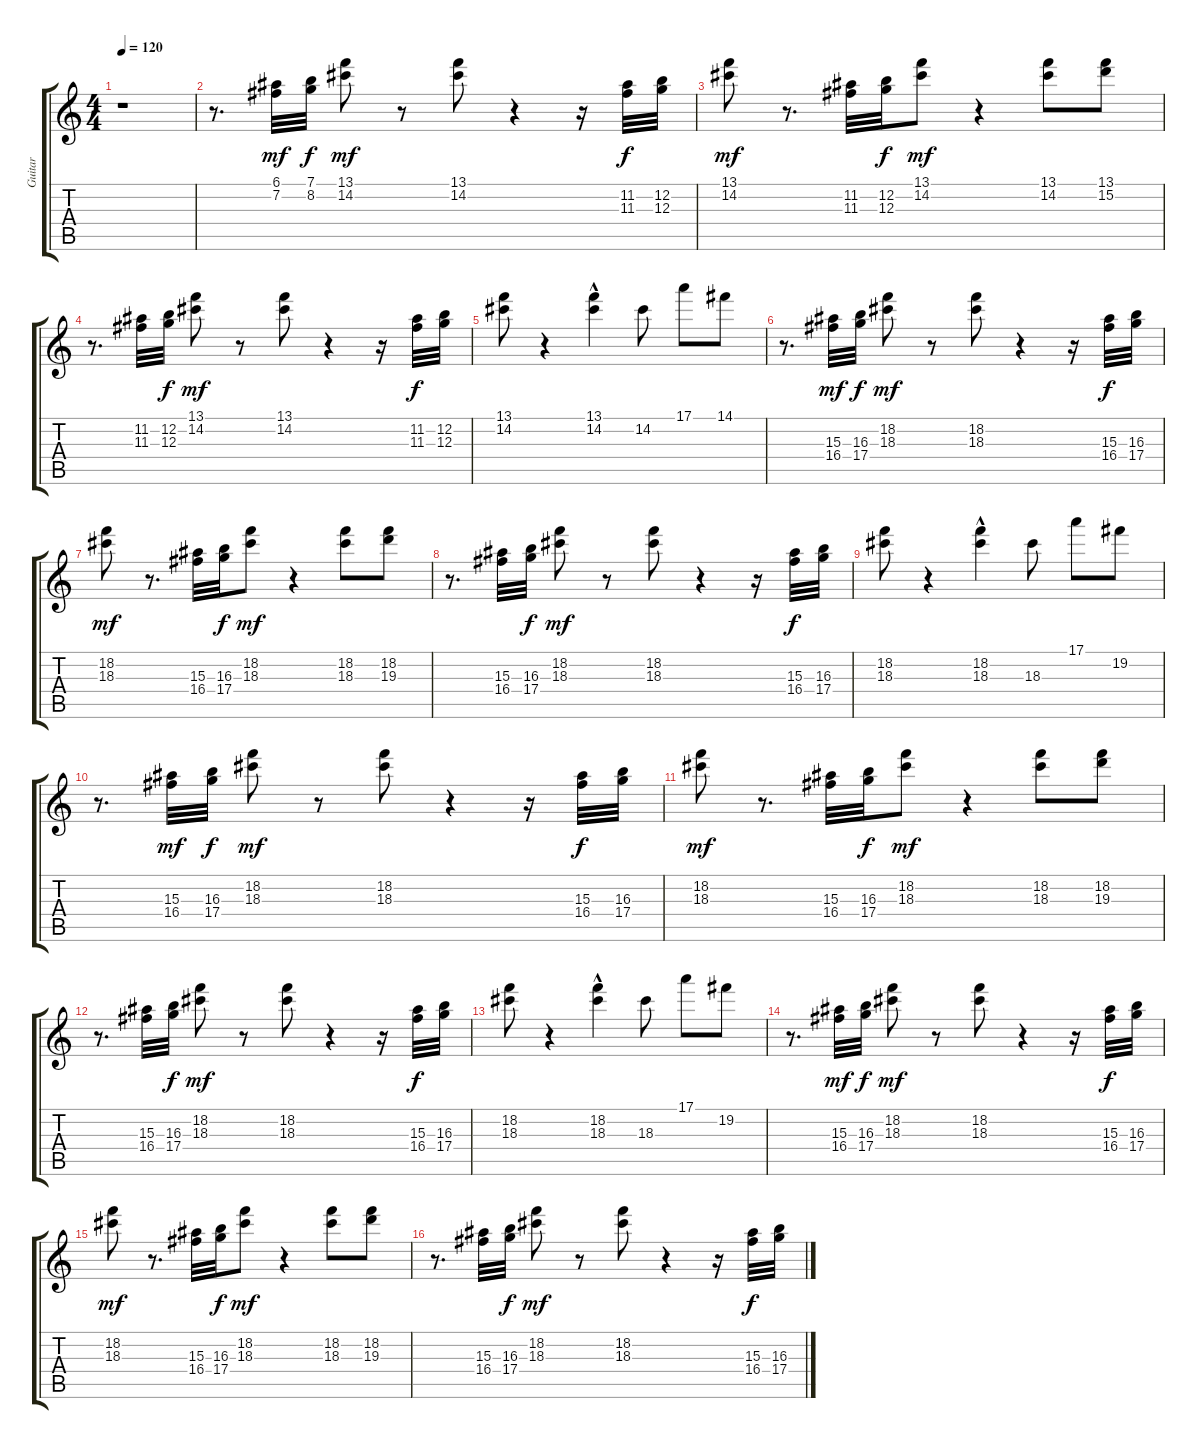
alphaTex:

\track ("Guitar" "Guitar") {instrument distortionguitar}
\staff {score tabs}
\tuning (E4 B3 G3 D3 A2 E2) {hide}
\ts (4 4)
\tempo 120
\clef g2
\ks c
r.1{dy f} |
r.8{d} (6.1 7.2).32{dy mf} (7.1 8.2).32{dy f} (13.1 14.2).8{dy mf} r.8 (13.1 14.2).8 r.4 r.16 (11.2 11.3).32{dy f} (12.2 12.3).32 |
(13.1 14.2).8{dy mf} r.8{d} (11.2 11.3).32 (12.2 12.3).32{dy f} (13.1 14.2).8{dy mf} r.4 (13.1 14.2).8 (13.1 15.2).8 |
r.8{d} (11.2 11.3).32 (12.2 12.3).32{dy f} (13.1 14.2).8{dy mf} r.8 (13.1 14.2).8 r.4 r.16 (11.2 11.3).32{dy f} (12.2 12.3).32 |
(13.1 14.2).8 r.4 (13.1{hac} 14.2).4 14.2.8 17.1.8 14.1.8 |
r.8{d} (15.3 16.4).32{dy mf} (16.3 17.4).32{dy f} (18.2 18.3).8{dy mf} r.8 (18.2 18.3).8 r.4 r.16 (15.3 16.4).32{dy f} (16.3 17.4).32 |
(18.2 18.3).8{dy mf} r.8{d} (15.3 16.4).32 (16.3 17.4).32{dy f} (18.2 18.3).8{dy mf} r.4 (18.2 18.3).8 (18.2 19.3).8 |
r.8{d} (15.3 16.4).32 (16.3 17.4).32{dy f} (18.2 18.3).8{dy mf} r.8 (18.2 18.3).8 r.4 r.16 (15.3 16.4).32{dy f} (16.3 17.4).32 |
(18.2 18.3).8 r.4 (18.2{hac} 18.3).4 18.3.8 17.1.8 19.2.8 |
r.8{d} (15.3 16.4).32{dy mf} (16.3 17.4).32{dy f} (18.2 18.3).8{dy mf} r.8 (18.2 18.3).8 r.4 r.16 (15.3 16.4).32{dy f} (16.3 17.4).32 |
(18.2 18.3).8{dy mf} r.8{d} (15.3 16.4).32 (16.3 17.4).32{dy f} (18.2 18.3).8{dy mf} r.4 (18.2 18.3).8 (18.2 19.3).8 |
r.8{d} (15.3 16.4).32 (16.3 17.4).32{dy f} (18.2 18.3).8{dy mf} r.8 (18.2 18.3).8 r.4 r.16 (15.3 16.4).32{dy f} (16.3 17.4).32 |
(18.2 18.3).8 r.4 (18.2{hac} 18.3).4 18.3.8 17.1.8 19.2.8 |
r.8{d} (15.3 16.4).32{dy mf} (16.3 17.4).32{dy f} (18.2 18.3).8{dy mf} r.8 (18.2 18.3).8 r.4 r.16 (15.3 16.4).32{dy f} (16.3 17.4).32 |
(18.2 18.3).8{dy mf} r.8{d} (15.3 16.4).32 (16.3 17.4).32{dy f} (18.2 18.3).8{dy mf} r.4 (18.2 18.3).8 (18.2 19.3).8 |
r.8{d} (15.3 16.4).32 (16.3 17.4).32{dy f} (18.2 18.3).8{dy mf} r.8 (18.2 18.3).8 r.4 r.16 (15.3 16.4).32{dy f} (16.3 17.4).32
